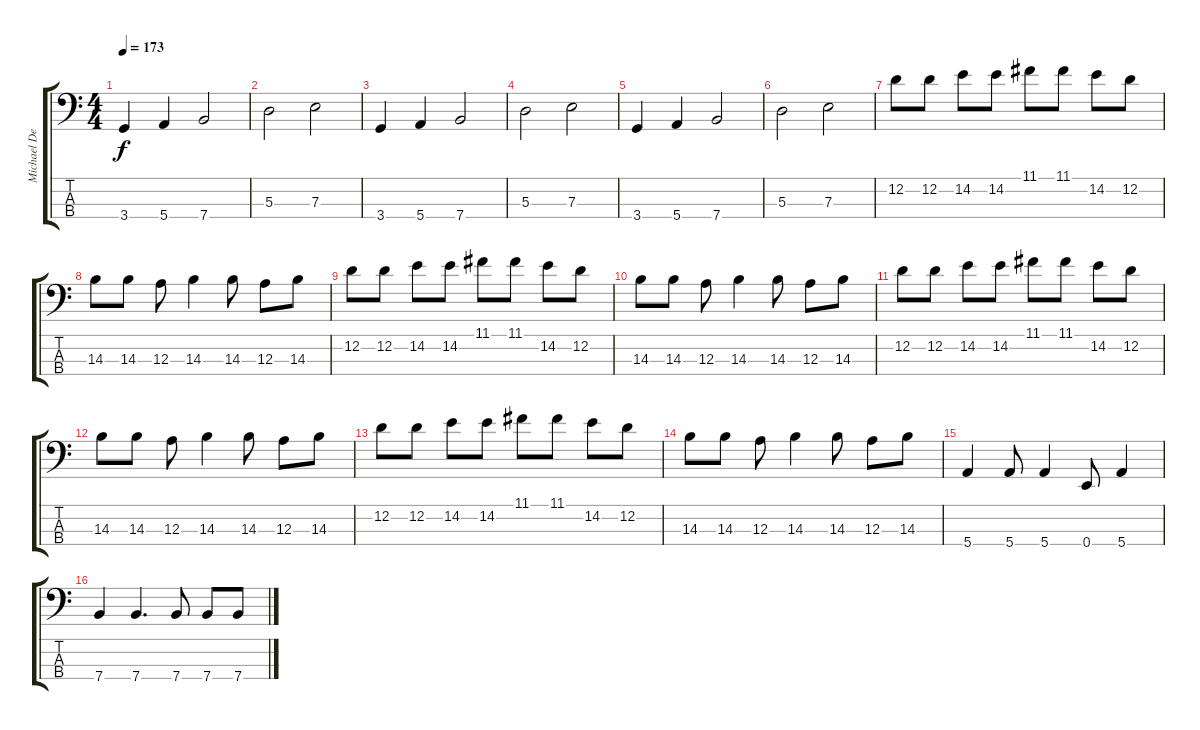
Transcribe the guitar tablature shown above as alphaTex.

\track ("Michael Dempsey" "Michael De") {instrument electricbasspick}
\staff {score tabs}
\tuning (G2 D2 A1 E1) {hide}
\ts (4 4)
\tempo 173
\clef f4
\ks c
3.4.4{dy f} 5.4.4 7.4.2 |
5.3.2 7.3.2 |
3.4.4 5.4.4 7.4.2 |
5.3.2 7.3.2 |
3.4.4 5.4.4 7.4.2 |
5.3.2 7.3.2 |
12.2.8 12.2.8 14.2.8 14.2.8 11.1.8 11.1.8 14.2.8 12.2.8 |
14.3.8 14.3.8 12.3.8 14.3.4 14.3.8 12.3.8 14.3.8 |
12.2.8 12.2.8 14.2.8 14.2.8 11.1.8 11.1.8 14.2.8 12.2.8 |
14.3.8 14.3.8 12.3.8 14.3.4 14.3.8 12.3.8 14.3.8 |
12.2.8 12.2.8 14.2.8 14.2.8 11.1.8 11.1.8 14.2.8 12.2.8 |
14.3.8 14.3.8 12.3.8 14.3.4 14.3.8 12.3.8 14.3.8 |
12.2.8 12.2.8 14.2.8 14.2.8 11.1.8 11.1.8 14.2.8 12.2.8 |
14.3.8 14.3.8 12.3.8 14.3.4 14.3.8 12.3.8 14.3.8 |
5.4.4 5.4.8 5.4.4 0.4.8 5.4.4 |
7.4.4 7.4.4{d} 7.4.8 7.4.8 7.4.8
